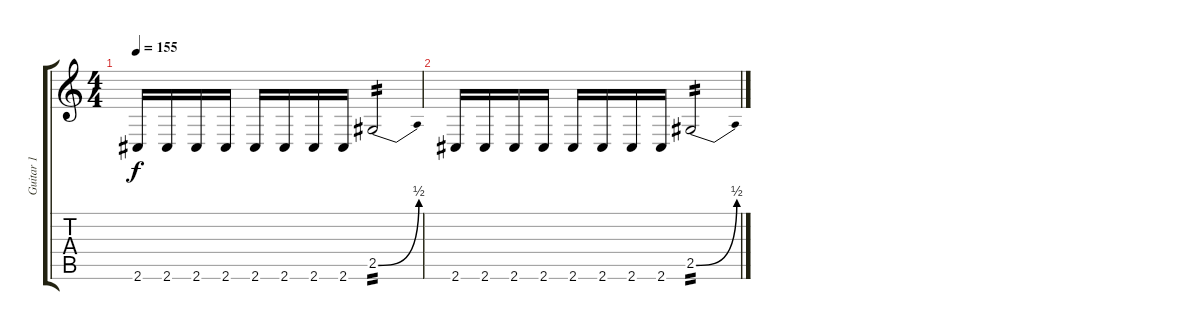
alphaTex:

\track ("Guitar 1" "Guitar 1") {instrument distortionguitar}
\staff {score tabs}
\tuning (Db4 Ab3 E3 B2 Gb2 B1) {hide}
\ts (4 4)
\tempo 155
\clef g2
\ks c
2.6.16{dy f} 2.6.16 2.6.16 2.6.16 2.6.16 2.6.16 2.6.16 2.6.16 2.5{be (bend 0 0 60 2)}.2{tp 2} |
2.6.16 2.6.16 2.6.16 2.6.16 2.6.16 2.6.16 2.6.16 2.6.16 2.5{be (bend 0 0 60 2)}.2{tp 2}
